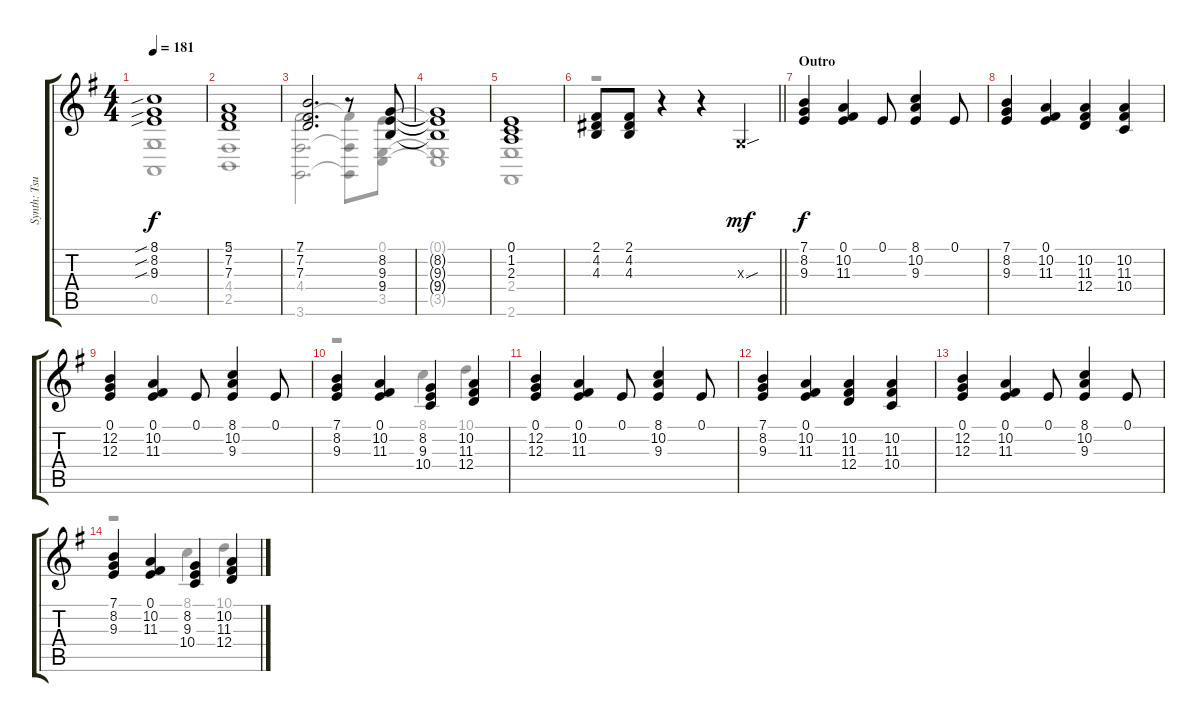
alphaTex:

\track ("Synth: Tsumugi Kotobuki" "Synth: Tsu") {instrument pad8sweep}
\staff {score tabs}
\tuning (E4 B3 G3 D3 A2 E2) {hide}
\voice
\ts (4 4)
\tempo 181
\clef g2
\ks g
(8.1{sib} 8.2{sib} 9.3{sib}).1{dy f} |
(5.1 7.2 7.3).1 |
(7.1 7.2 7.3).2{d} r.8 (8.2 9.3 9.4).8 |
(8.2{t} 9.3{t} 9.4{t}).1 |
(0.1 1.2 2.3).1 |
\barLineRight lightlight
(2.1 4.2 4.3).8 (2.1 4.2 4.3).8 r.4 r.4 0.3{sou x}.4{dy mf} |
\section ("" "Outro")
(7.1 8.2 9.3).4{dy f} (0.1 10.2 11.3).4 0.1.8 (8.1 10.2 9.3).4 0.1.8 |
(7.1 8.2 9.3).4 (0.1 10.2 11.3).4 (10.2 11.3 12.4).4 (10.2 11.3 10.4).4 |
(0.1 12.2 12.3).4 (0.1 10.2 11.3).4 0.1.8 (8.1 10.2 9.3).4 0.1.8 |
(7.1 8.2 9.3).4 (0.1 10.2 11.3).4 (8.2 9.3 10.4).4 (10.2 11.3 12.4).4 |
(0.1 12.2 12.3).4 (0.1 10.2 11.3).4 0.1.8 (8.1 10.2 9.3).4 0.1.8 |
(7.1 8.2 9.3).4 (0.1 10.2 11.3).4 (10.2 11.3 12.4).4 (10.2 11.3 10.4).4 |
(0.1 12.2 12.3).4 (0.1 10.2 11.3).4 0.1.8 (8.1 10.2 9.3).4 0.1.8 |
(7.1 8.2 9.3).4 (0.1 10.2 11.3).4 (8.2 9.3 10.4).4 (10.2 11.3 12.4).4
\voice
\clef g2
\ottava regular
\simile none
\ks g
(3.1 0.3 0.5).1{dy f} |
(2.1 4.4 2.5).1 |
(2.1 4.4 3.6).2{d} (2.1{t} 4.4{t} 3.6{t}).8 (0.1 2.4 3.5).8 |
(0.1{t} 2.4{t} 3.5{t}).1 |
(0.1 2.4 2.6).1 |
\barLineRight lightlight
r.1 |
|
|
|
r.2 8.1.4 10.1.4 |
|
|
|
r.2 8.1.4 10.1.4
